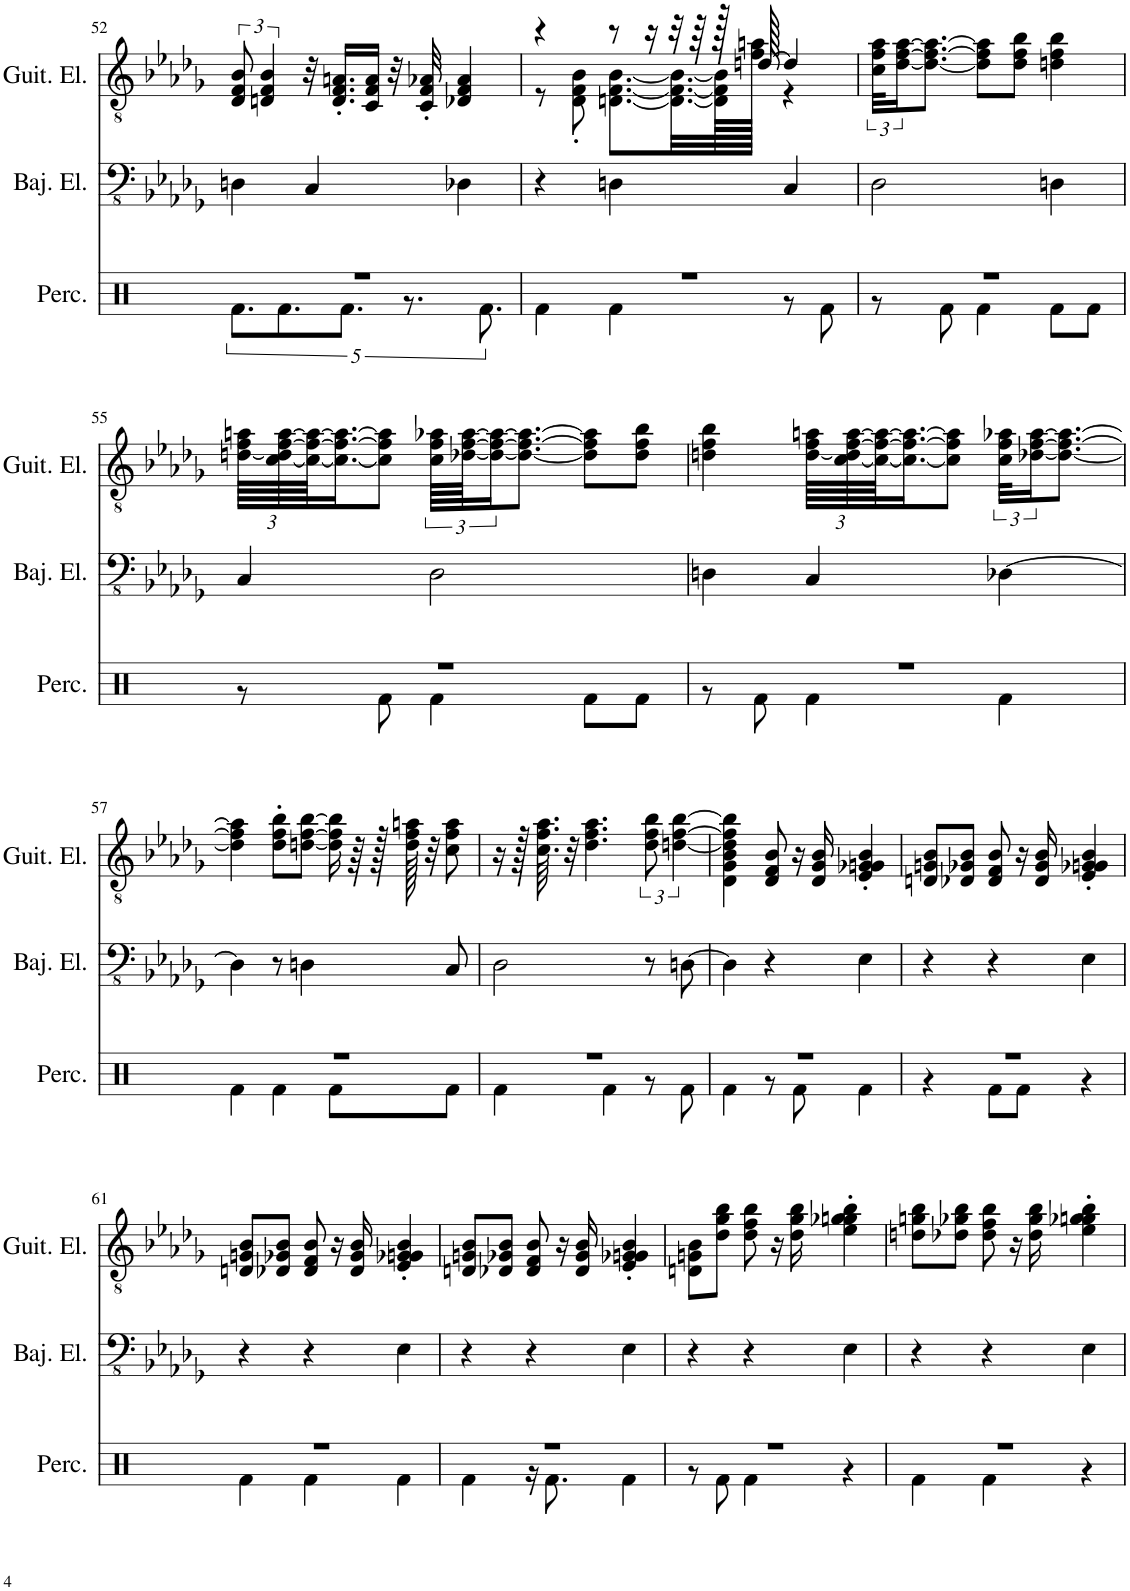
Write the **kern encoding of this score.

**kern	**kern	**kern
*part3	*part2	*part1
*staff3	*staff2	*staff1
*I"Set de percusión	*I"Bajo eléctrico	*I"Guitarra eléctrica
*I'Perc.	*I'Baj. El.	*I'Guit. El.
!!LO:PB:g=z
*clefX	*clefFv4	*clefGv2
*k[]	*k[b-e-a-d-g-]	*k[b-e-a-d-g-]
*M3/4	*M3/4	*M3/4
=52	=52	=52
*^	*	*
2.r	10.Rf\L	4DDn\	12D-/ 12F/ 12B-/
.	.	.	6Dn/ 6F/ 6B-/
.	10.Rf\	.	.
.	.	4CC/	32r
.	.	.	16.D/' 16.F/' 16.An/'LL
.	10.Rf\J	.	.
.	.	.	16C/ 16F/ 16A/JJ
.	.	.	32r
.	20r	.	.
.	.	.	32C/' 32F/' 32A-X/'
.	10r	4DD-X\	4D-X/ 4F/ 4A-/
.	10.Rf\	.	.
=53	=53	=53	=53
*	*	*	*^
2.r	4Rf\	4r	4r	8r
.	.	.	.	8D-\' 8F\' 8B-\'
.	4Rf\	4DDn\	8r	[8.Dn\ [8.F\ [8.B-\L
.	.	.	16r	.
.	.	.	32r	32.D\_ 32.F\_ 32.B-\_LL
.	.	.	64r	.
.	.	.	128r	128D\] 128F\] 128B-\]LL
.	.	.	[128dn/	128f\ 128an\JJJJJ
.	8r	4CC/	4d/]	4r
.	8Rf\	.	.	.
*	*	*	*v	*v
=54	=54	=54	=54
2.r	8r	2DD-\	48c\ 48f\ 48a-\KLL
.	.	.	[24d-\ [24f\ [24a-\J
.	.	.	8.d-\_ 8.f\_ 8.a-\_J
.	8Rf\	.	.
.	4Rf\	.	8d-\] 8f\] 8a-\]L
.	.	.	8d-\ 8f\ 8b-\J
.	8Rf\L	4DDn\	4dn\ 4f\ 4b-\
.	8Rf\J	.	.
!!LO:LB:g=z
=55	=55	=55	=55
*	*	*	*Xbrackettup
2.r	8r	4CC/	[96dn\ 96f\ 96an\LLLL
.	.	.	[96c\ 96d\] [96f\ [96a\
.	.	.	96c\_ 96f\_ 96a\_JJ
.	.	.	16.c\_ 16.f\_ 16.a\_J
.	8Rf\	.	8c\] 8f\] 8a\]J
*	*	*	*brackettup
.	4Rf\	2DD-\	96c\ 96f\ 96a-X\LLLL
.	.	.	[96d-X\ [96f\ [96a-\JJ
.	.	.	24d-\_ 24f\_ 24a-\_J
.	.	.	8.d-\_ 8.f\_ 8.a-\_J
.	8Rf\L	.	8d-\] 8f\] 8a-\]L
.	8Rf\J	.	8d-\ 8f\ 8b-\J
=56	=56	=56	=56
2.r	8r	4DDn\	4dn\ 4f\ 4b-\
.	8Rf\	.	.
*	*	*	*Xbrackettup
.	4Rf\	4CC/	[96d\ 96f\ 96an\LLLL
.	.	.	[96c\ 96d\] [96f\ [96a\
.	.	.	96c\_ 96f\_ 96a\_JJ
.	.	.	16.c\_ 16.f\_ 16.a\_J
.	.	.	8c\] 8f\] 8a\]J
*	*	*	*brackettup
.	4Rf\	[4DD-X\	48c\ 48f\ 48a-X\KLL
.	.	.	[24d-X\ [24f\ [24a-\J
.	.	.	8.d-\_ 8.f\_ 8.a-\_J
!!LO:LB:g=z
=57	=57	=57	=57
2.r	4Rf\	4DD-\]	4d-\] 4f\] 4a-\]
.	4Rf\	8r	8d-\' 8f\' 8b-\'L
.	.	4DDn\	[8dn\ [8f\ [8b-\J
.	8Rf\L	.	16d\] 16f\] 16b-\]
.	.	.	64r
.	.	.	128r
.	.	.	128d\ 128f\ 128an\
.	.	.	32r
.	8Rf\J	8CC/	8c\ 8f\ 8a\
=58	=58	=58	=58
2.r	4Rf\	2DD-\	16r
.	.	.	128r
.	.	.	64.c\ 64.f\ 64.a-\
.	.	.	32r
.	.	.	4.d-\ 4.f\ 4.a-\
.	4Rf\	.	.
.	8r	8r	12d-\ 12f\ 12b-\
.	.	.	[6dn\ [6f\ [6b-\
.	8Rf\	[8DDn\	.
=59	=59	=59	=59
2.r	4Rf\	4DD\]	4D-\ 4G-\ 4B-\ 4d\] 4f\] 4b-\]
.	8r	4r	8D-/ 8F/ 8B-/
.	8Rf\	.	16r
.	.	.	16D-/ 16G-/ 16B-/
.	4Rf\	4EE-\	4E-/' 4G-X/' 4Gn/' 4B-/'
=60	=60	=60	=60
2.r	4r	4r	8Dn/ 8Gn/ 8B-/L
.	.	.	8D-X/ 8G-X/ 8B-/J
.	8Rf\L	4r	8D-/ 8F/ 8B-/
.	8Rf\J	.	16r
.	.	.	16D-/ 16G-/ 16B-/
.	4r	4EE-\	4E-/' 4G-X/' 4Gn/' 4B-/'
!!LO:LB:g=z
=61	=61	=61	=61
2.r	4Rf\	4r	8Dn/ 8Gn/ 8B-/L
.	.	.	8D-X/ 8G-X/ 8B-/J
.	4Rf\	4r	8D-/ 8F/ 8B-/
.	.	.	16r
.	.	.	16D-/ 16G-/ 16B-/
.	4Rf\	4EE-\	4E-/' 4G-X/' 4Gn/' 4B-/'
=62	=62	=62	=62
2.r	4Rf\	4r	8Dn/ 8Gn/ 8B-/L
.	.	.	8D-X/ 8G-X/ 8B-/J
.	16r	4r	8D-/ 8F/ 8B-/
.	8.Rf\	.	.
.	.	.	16r
.	.	.	16D-/ 16G-/ 16B-/
.	4Rf\	4EE-\	4E-/' 4G-X/' 4Gn/' 4B-/'
=63	=63	=63	=63
2.r	8r	4r	8Dn\ 8Gn\ 8B-\L
.	8Rf\	.	8d-\ 8g-\ 8b-\J
.	4Rf\	4r	8d-\ 8f\ 8b-\
.	.	.	16r
.	.	.	16d-\ 16g-\ 16b-\
.	4r	4EE-\	4e-\' 4g-X\' 4gn\' 4b-\'
=64	=64	=64	=64
2.r	4Rf\	4r	8dn\ 8gn\ 8b-\L
.	.	.	8d-X\ 8g-X\ 8b-\J
.	4Rf\	4r	8d-\ 8f\ 8b-\
.	.	.	16r
.	.	.	16d-\ 16g-\ 16b-\
.	4r	4EE-\	4e-\' 4g-X\' 4gn\' 4b-\'
*v	*v	*	*
=	=	=
*-	*-	*-
